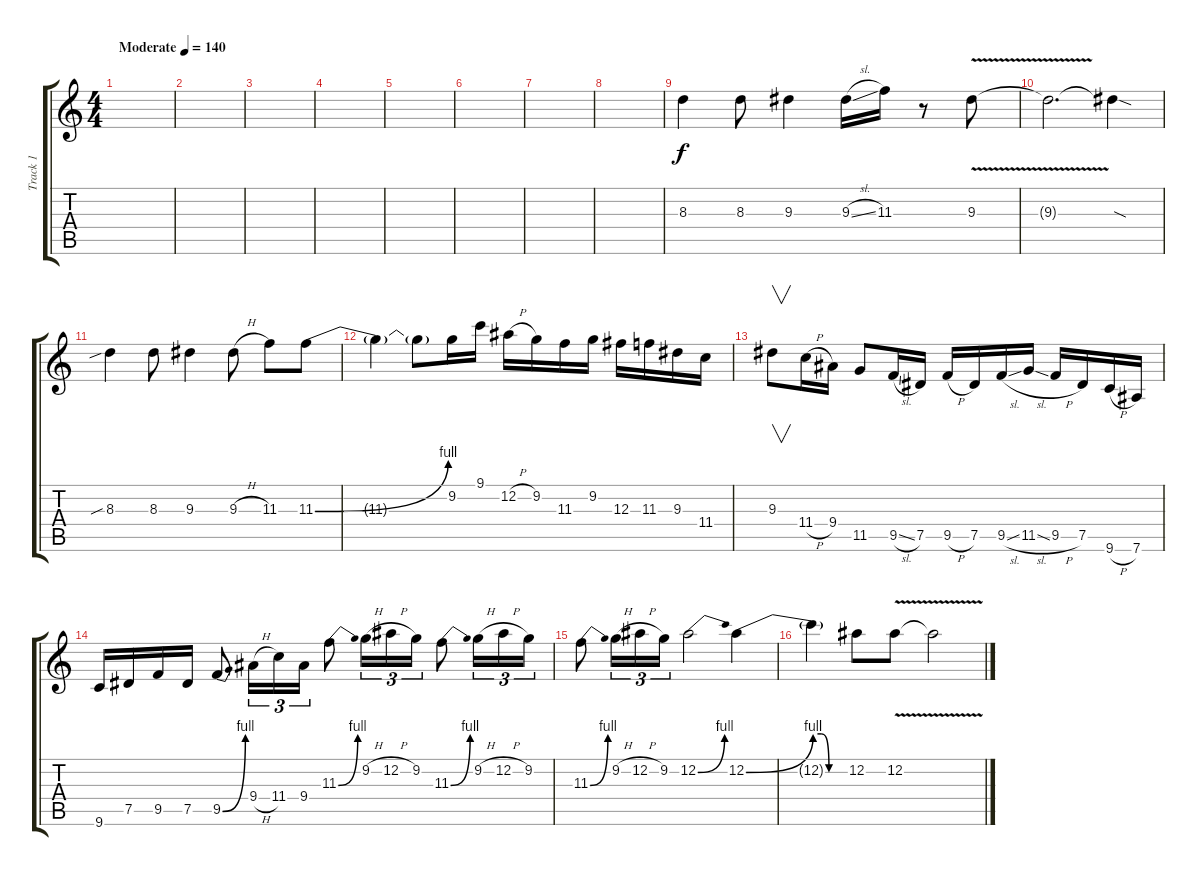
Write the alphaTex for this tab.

\track ("Track 1" "Track 1") {instrument distortionguitar}
\staff {score tabs}
\tuning (Eb4 Bb3 Gb3 Db3 Ab2 Eb2) {hide}
\ts (4 4)
\tempo (140 "Moderate")
\clef g2
\ks c
|
|
|
|
|
|
|
|
8.3.4 8.3.8 9.3.4 9.3{sl}.16 11.3.16 r.8 9.3{v}.8 |
9.3{t}.2{d} 9.3{sod t}.4 |
8.3{sib}.4 8.3.8 9.3.4 9.3{h}.8 11.3.8 11.3{be (bend 0 0 60 4)}.8 |
11.3{t}.4 11.3{t}.8 9.2.16 9.1.16 12.2{h}.16 9.2.16 11.3.16 9.2.16 12.3.16 11.3.16 9.3.16 11.4.16 |
9.3.8{v} 11.4{h}.16 9.4.16 11.5.8 9.5{sl}.16 7.5.16 9.5{h}.16 7.5.16 9.5{sl}.16 11.5{sl}.16 9.5{h}.16 7.5.16 9.6{h}.16 7.6.16 |
9.6.16 7.5.16 9.5.16 7.5.16 9.5{be (bend 0 0 60 4)}.8 9.4{h}.16{tu (3 2)} 11.4.16{tu (3 2)} 9.4.16{tu (3 2)} 11.3{be (bend 0 0 60 4)}.8 9.2{h}.16{tu (3 2)} 12.2{h}.16{tu (3 2)} 9.2.16{tu (3 2)} 11.3{be (bend 0 0 60 4)}.8 9.2{h}.16{tu (3 2)} 12.2{h}.16{tu (3 2)} 9.2.16{tu (3 2)} |
11.3{be (bend 0 0 60 4)}.8 9.2{h}.16{tu (3 2)} 12.2{h}.16{tu (3 2)} 9.2.16{tu (3 2)} 12.2{be (bend 0 0 60 4)}.2 12.2{be (bend 0 0 60 4)}.4 |
12.2{be (custom 0 4 15 4 30 0 60 0) t}.4 12.2.8 12.2{v}.8 12.2{t}.2
